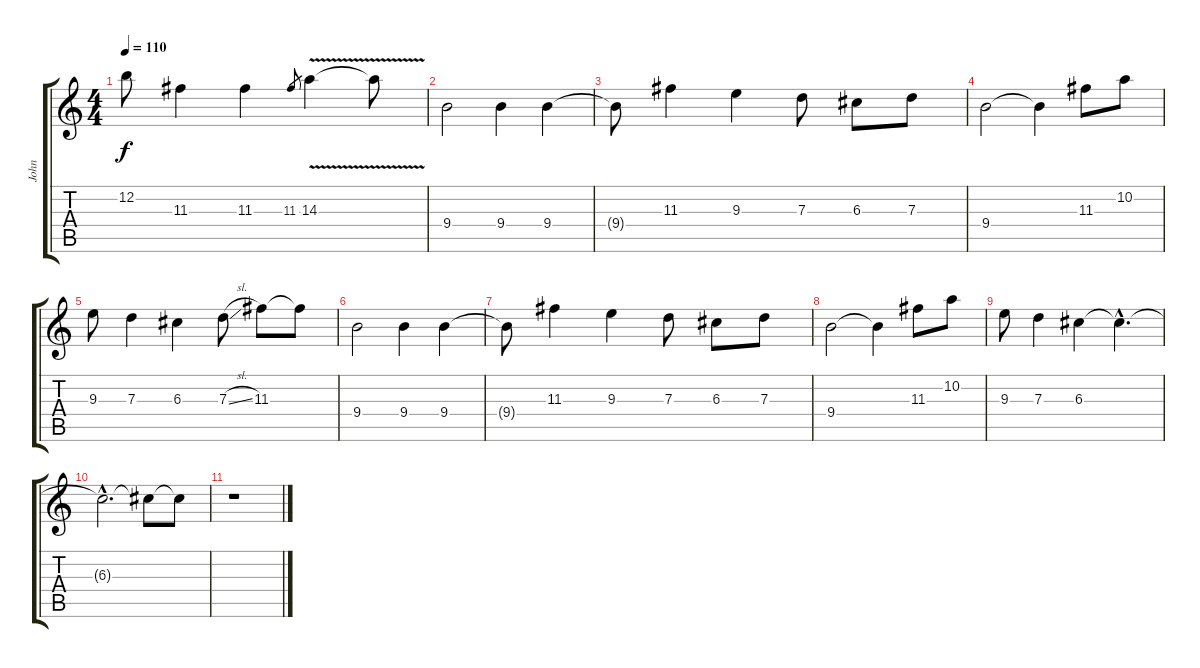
\track ("John" "John") {instrument overdrivenguitar}
\staff {score tabs}
\tuning (E4 B3 G3 D3 A2 E2) {hide}
\ts (4 4)
\tempo 110
\clef g2
\ks c
12.2{t}.8{dy f} 11.3.4 11.3.4 11.3.8{gr} 14.3{v}.4 14.3{t}.8 |
9.4.2 9.4.4 9.4.4 |
9.4{t}.8 11.3.4 9.3.4 7.3.8 6.3.8 7.3.8 |
9.4.2 9.4{t}.4 11.3.8 10.2.8 |
9.3.8 7.3.4 6.3.4 7.3{sl}.8 11.3.8 11.3{t}.8 |
9.4.2 9.4.4 9.4.4 |
9.4{t}.8 11.3.4 9.3.4 7.3.8 6.3.8 7.3.8 |
9.4.2 9.4{t}.4 11.3.8 10.2.8 |
9.3.8 7.3.4 6.3.4 6.3{hac t}.4{d} |
6.3{hac t}.2{d} 6.3{t}.8 6.3{t}.8{volume 0} |
r.1
